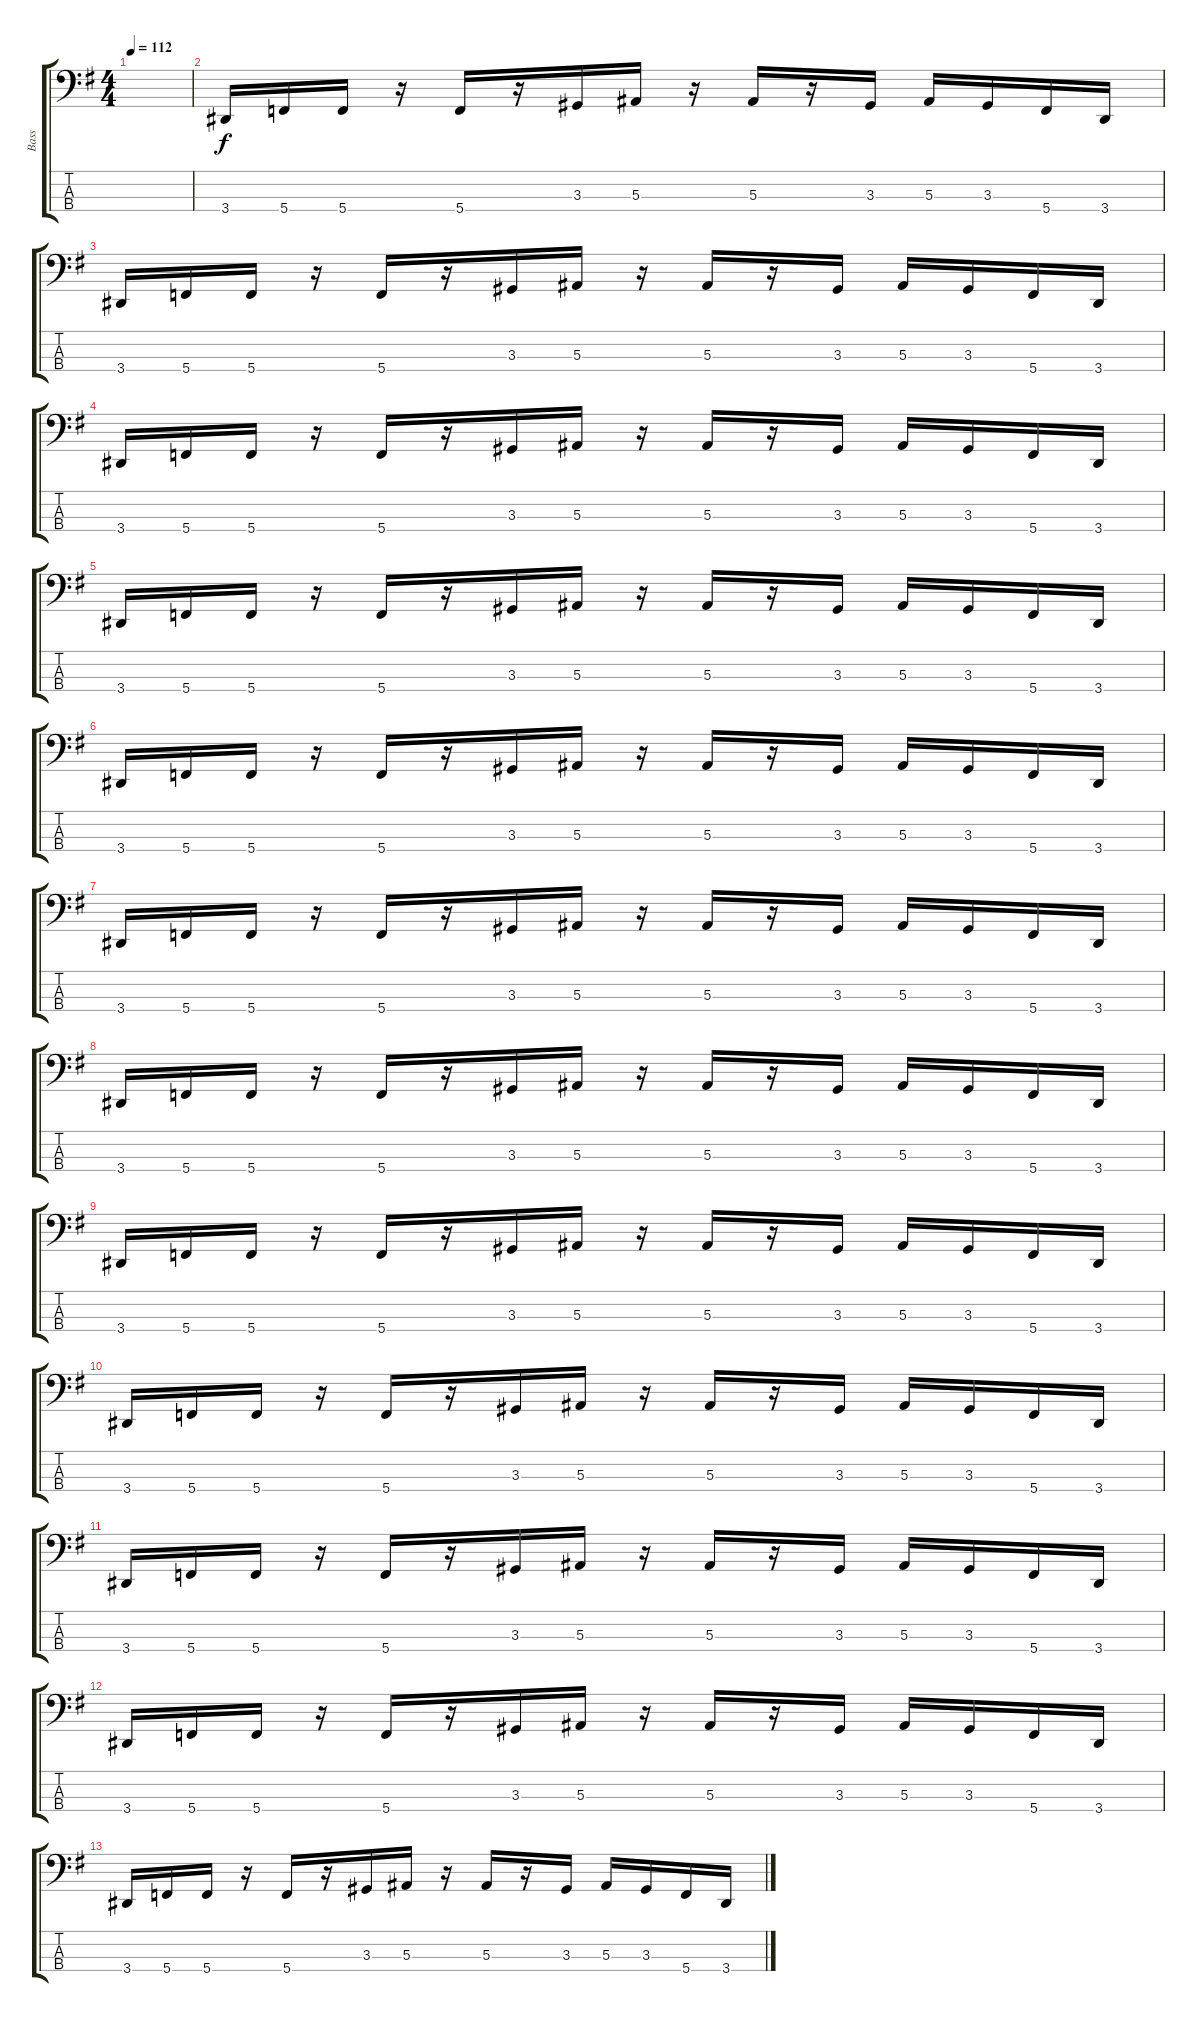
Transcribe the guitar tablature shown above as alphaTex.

\track ("Bass" "Bass") {instrument electricbassfinger}
\staff {score tabs}
\tuning (Eb2 Bb1 F1 C1) {hide}
\ts (4 4)
\tempo 112
\clef f4
\ks g
|
3.4.16 5.4.16 5.4.16 r.16 5.4.16 r.16 3.3.16 5.3.16 r.16 5.3.16 r.16 3.3.16 5.3.16 3.3.16 5.4.16 3.4.16 |
3.4.16 5.4.16 5.4.16 r.16 5.4.16 r.16 3.3.16 5.3.16 r.16 5.3.16 r.16 3.3.16 5.3.16 3.3.16 5.4.16 3.4.16 |
3.4.16 5.4.16 5.4.16 r.16 5.4.16 r.16 3.3.16 5.3.16 r.16 5.3.16 r.16 3.3.16 5.3.16 3.3.16 5.4.16 3.4.16 |
3.4.16 5.4.16 5.4.16 r.16 5.4.16 r.16 3.3.16 5.3.16 r.16 5.3.16 r.16 3.3.16 5.3.16 3.3.16 5.4.16 3.4.16 |
3.4.16 5.4.16 5.4.16 r.16 5.4.16 r.16 3.3.16 5.3.16 r.16 5.3.16 r.16 3.3.16 5.3.16 3.3.16 5.4.16 3.4.16 |
3.4.16 5.4.16 5.4.16 r.16 5.4.16 r.16 3.3.16 5.3.16 r.16 5.3.16 r.16 3.3.16 5.3.16 3.3.16 5.4.16 3.4.16 |
3.4.16 5.4.16 5.4.16 r.16 5.4.16 r.16 3.3.16 5.3.16 r.16 5.3.16 r.16 3.3.16 5.3.16 3.3.16 5.4.16 3.4.16 |
3.4.16 5.4.16 5.4.16 r.16 5.4.16 r.16 3.3.16 5.3.16 r.16 5.3.16 r.16 3.3.16 5.3.16 3.3.16 5.4.16 3.4.16 |
3.4.16 5.4.16 5.4.16 r.16 5.4.16 r.16 3.3.16 5.3.16 r.16 5.3.16 r.16 3.3.16 5.3.16 3.3.16 5.4.16 3.4.16 |
3.4.16 5.4.16 5.4.16 r.16 5.4.16 r.16 3.3.16 5.3.16 r.16 5.3.16 r.16 3.3.16 5.3.16 3.3.16 5.4.16 3.4.16 |
3.4.16 5.4.16 5.4.16 r.16 5.4.16 r.16 3.3.16 5.3.16 r.16 5.3.16 r.16 3.3.16 5.3.16 3.3.16 5.4.16 3.4.16 |
3.4.16 5.4.16 5.4.16 r.16 5.4.16 r.16 3.3.16 5.3.16 r.16 5.3.16 r.16 3.3.16 5.3.16 3.3.16 5.4.16 3.4.16
